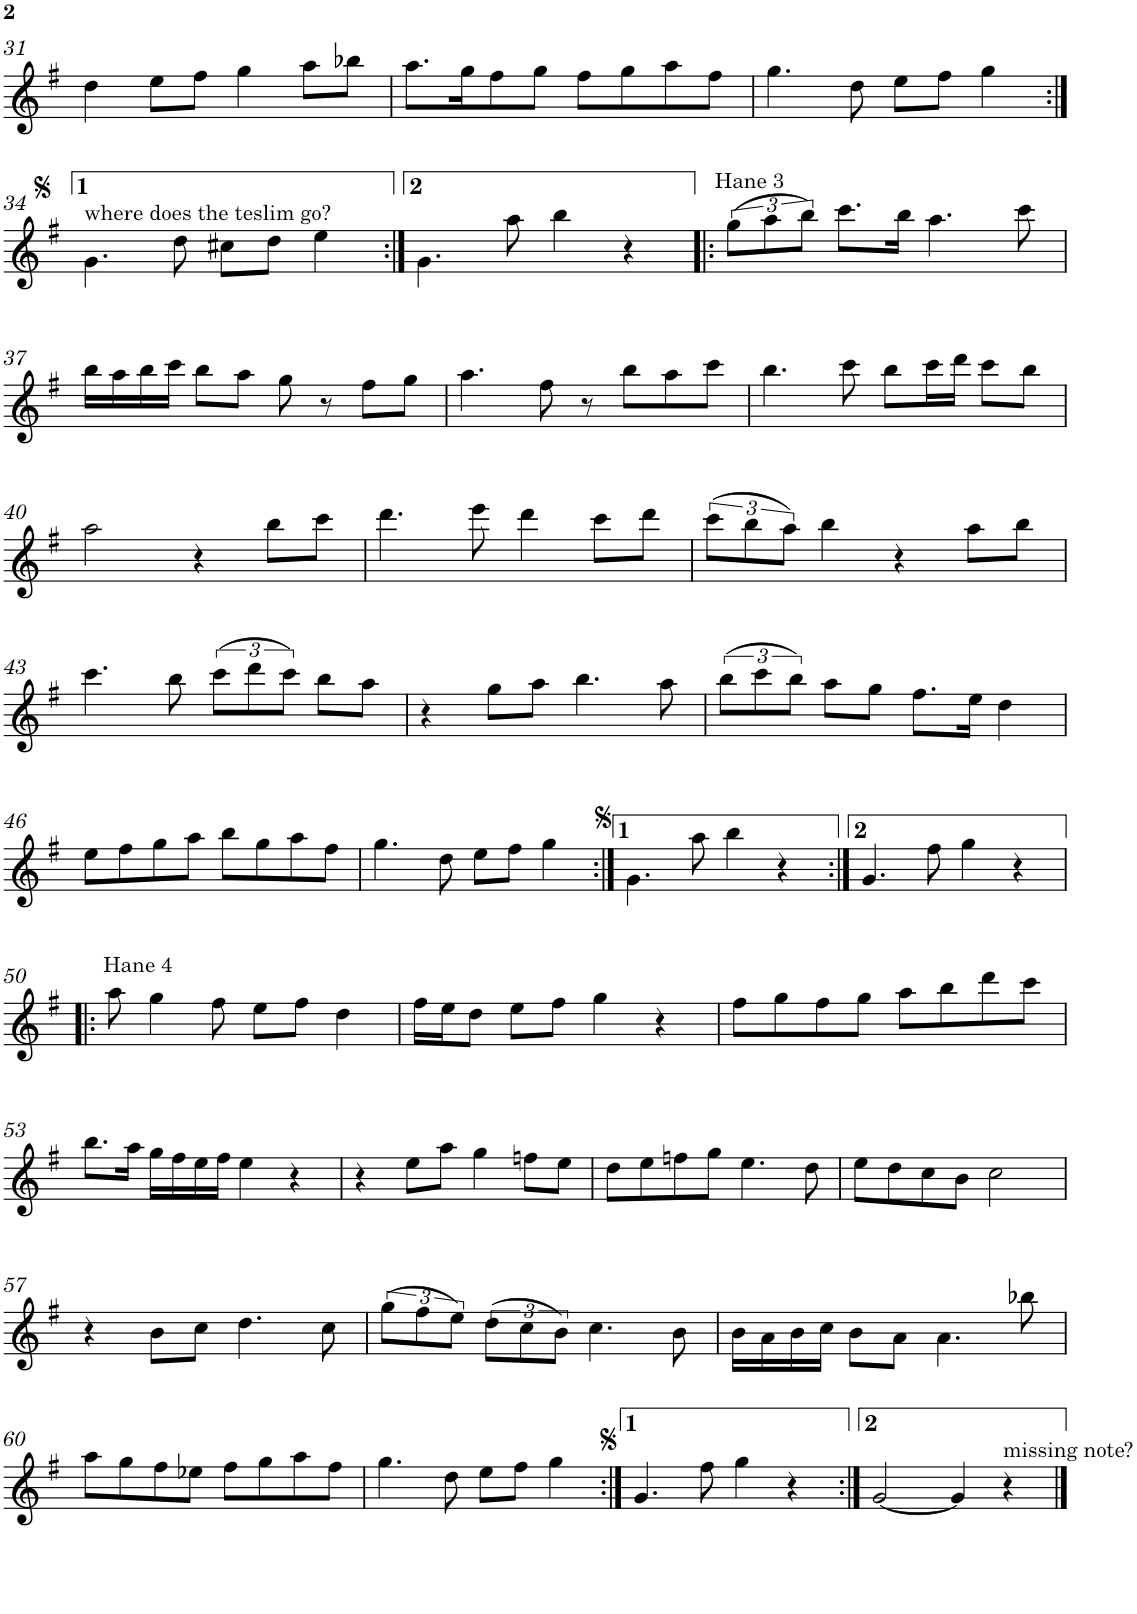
**kern
*part1
*staff1
*I"Piano
*I'Pno.
!!LO:PB:g=z
*clefG2
*k[f#]
*M4/4
*met(c)
=31
4dd\
8ee\L
8ff#\J
4gg\
8aa\L
8bb-X\J
=32
8.aa\L
16gg\K
8ff#\
8gg\J
8ff#\L
8gg\
8aa\
8ff#\J
=33
4.gg\
8dd\
8ee\L
8ff#\J
4gg\
!!LO:LB:g=z
=34:|!
!LO:TX:a:t=where does the teslim go?
4.g\
8dd\
8cc#X\L
8dd\J
4ee\
=35:|!
4.g\
8aa\
4bb\
4r
=36!|:
!LO:TX:a:t=Hane 3
(12gg\L
12aa\
12bb\J)
8.ccc\L
16bb\Jk
4.aa\
8ccc\
!!LO:LB:g=z
=37
16bb\LL
16aa\
16bb\
16ccc\JJ
8bb\L
8aa\J
8gg\
8r
8ff#\L
8gg\J
=38
4.aa\
8ff#\
8r
8bb\L
8aa\
8ccc\J
=39
4.bb\
8ccc\
8bb\L
16ccc\L
16ddd\JJ
8ccc\L
8bb\J
!!LO:LB:g=z
=40
2aa\
4r
8bb\L
8ccc\J
=41
4.ddd\
8eee\
4ddd\
8ccc\L
8ddd\J
=42
(12ccc\L
12bb\
12aa\J)
4bb\
4r
8aa\L
8bb\J
!!LO:LB:g=z
=43
4.ccc\
8bb\
(12ccc\L
12ddd\
12ccc\J)
8bb\L
8aa\J
=44
4r
8gg\L
8aa\J
4.bb\
8aa\
=45
(12bb\L
12ccc\
12bb\J)
8aa\L
8gg\J
8.ff#\L
16ee\Jk
4dd\
!!LO:LB:g=z
=46
8ee\L
8ff#\
8gg\
8aa\J
8bb\L
8gg\
8aa\
8ff#\J
=47
4.gg\
8dd\
8ee\L
8ff#\J
4gg\
=48:|!
4.g\
8aa\
4bb\
4r
=49:|!
4.g/
8ff#\
4gg\
4r
!!LO:LB:g=z
=50!|:
!LO:TX:a:t=Hane 4
8aa\
4gg\
8ff#\
8ee\L
8ff#\J
4dd\
=51
16ff#\LL
16ee\J
8dd\J
8ee\L
8ff#\J
4gg\
4r
=52
8ff#\L
8gg\
8ff#\
8gg\J
8aa\L
8bb\
8ddd\
8ccc\J
!!LO:LB:g=z
=53
8.bb\L
16aa\Jk
16gg\LL
16ff#\
16ee\
16ff#\JJ
4ee\
4r
=54
4r
8ee\L
8aa\J
4gg\
8ffn\L
8ee\J
=55
8dd\L
8ee\
8ffn\
8gg\J
4.ee\
8dd\
=56
8ee\L
8dd\
8cc\
8b\J
2cc\
!!LO:LB:g=z
=57
4r
8b\L
8cc\J
4.dd\
8cc\
=58
(12gg\L
12ff#\
12ee\J)
(12dd\L
12cc\
12b\J)
4.cc\
8b\
=59
16b\LL
16a\
16b\
16cc\JJ
8b\L
8a\J
4.a\
8bb-X\
!!LO:LB:g=z
=60
8aa\L
8gg\
8ff#\
8ee-X\J
8ff#\L
8gg\
8aa\
8ff#\J
=61
4.gg\
8dd\
8ee\L
8ff#\J
4gg\
=62:|!
4.g/
8ff#\
4gg\
4r
=63:|!
[2g/
4g/]
!LO:TX:a:t=missing note?
4r
==
*-
